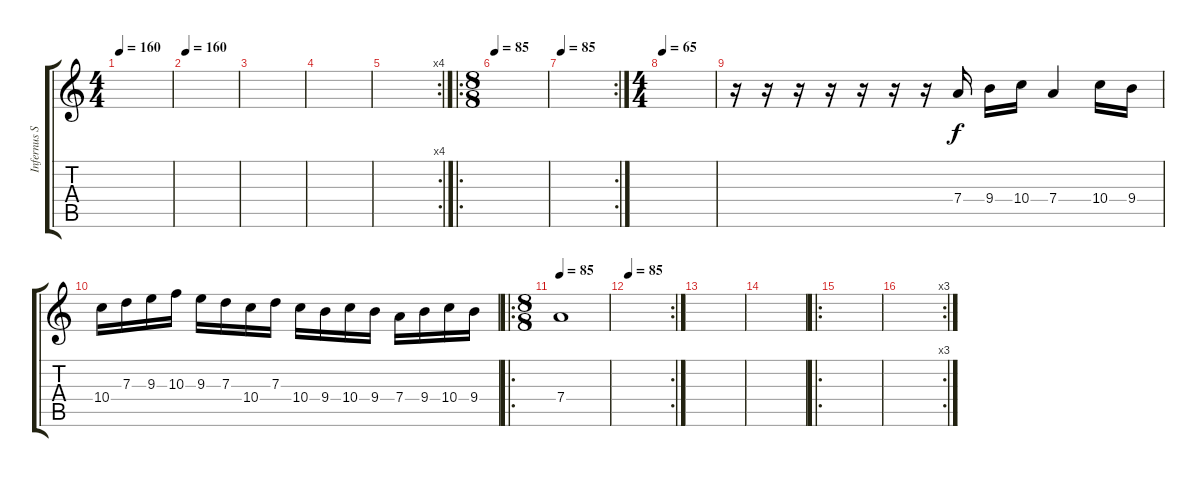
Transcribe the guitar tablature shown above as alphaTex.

\track ("Infernus Solo Guitar" "Infernus S") {instrument distortionguitar}
\staff {score tabs}
\tuning (E4 B3 G3 D3 A2 E2) {hide}
\ts (4 4)
\tempo 160
\clef g2
\ks c
|
\tempo 160
|
|
|
\rc 4
|
\ro
\ts (8 8)
\tempo 85
|
\rc 2
\tempo 85
|
\ts (4 4)
\tempo 65
|
r.16 r.16 r.16 r.16 r.16 r.16 r.16 7.4.16 9.4.16 10.4.16 7.4.4 10.4.16 9.4.16 |
10.4.16 7.3.16 9.3.16 10.3.16 9.3.16 7.3.16 10.4.16 7.3.16 10.4.16 9.4.16 10.4.16 9.4.16 7.4.16 9.4.16 10.4.16 9.4.16 |
\ro
\ts (8 8)
\tempo 85
7.4.1 |
\rc 2
\tempo 85
|
|
|
\ro
|
\rc 3
